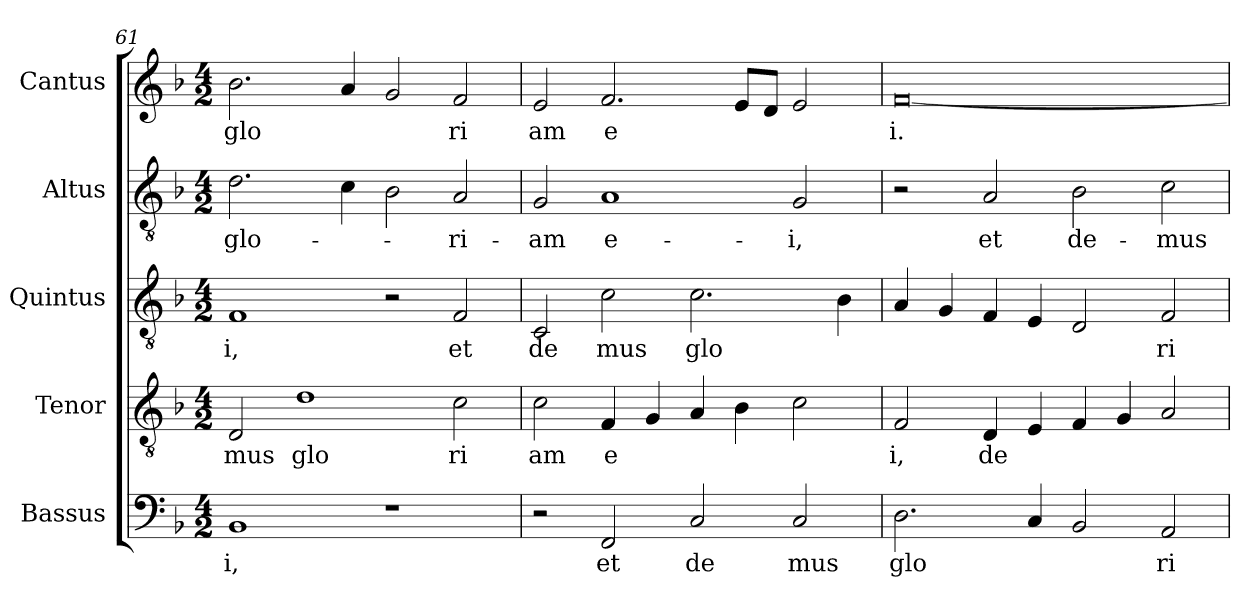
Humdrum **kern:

**kern	**text	**kern	**text	**kern	**text	**kern	**text	**kern	**text
*part5	*part5	*part4	*part4	*part3	*part3	*part2	*part2	*part1	*part1
*staff5	*staff5	*staff4	*staff4	*staff3	*staff3	*staff2	*staff2	*staff1	*staff1
*I"Bassus	*	*I"Tenor	*	*I"Quintus	*	*I"Altus	*	*I"Cantus	*
*clefF4	*	*clefGv2	*	*clefGv2	*	*clefGv2	*	*clefG2	*
*k[b-]	*	*k[b-]	*	*k[b-]	*	*k[b-]	*	*k[b-]	*
*F:	*	*F:	*	*F:	*	*F:	*	*F:	*
*M4/2	*	*M4/2	*	*M4/2	*	*M4/2	*	*M4/2	*
=61	=61	=61	=61	=61	=61	=61	=61	=61	=61
!	!LO:LY:b:cj	!	!LO:LY:b:cj	!	!LO:LY:b:cj	!	!LO:LY:b	!	!LO:LY:b
1BB-	i,	2D/	mus	1F	i,	2.d\	glo-	2.b-\	glo
!	!	!	!LO:LY:b:cj	!	!	!	!	!	!
.	.	1d	glo	.	.	.	.	.	.
.	.	.	.	.	.	4c\	.	4a/	.
1r	.	.	.	2r	.	2B-\	.	2g/	.
!	!	!	!LO:LY:b:cj	!	!LO:LY:b:cj	!	!LO:LY:b:cj	!	!LO:LY:b:cj
.	.	2c\	ri	2F/	et	2A/	-ri-	2f/	ri
=62	=62	=62	=62	=62	=62	=62	=62	=62	=62
!	!	!	!LO:LY:b:cj	!	!LO:LY:b:cj	!	!LO:LY:b:cj	!	!LO:LY:b:cj
2r	.	2c\	am	2C/	de	2G/	-am	2e/	am
!	!LO:LY:b:cj	!	!LO:LY:b:cj	!	!LO:LY:b:cj	!	!LO:LY:b:cj	!	!LO:LY:b:cj
2FF/	et	4F/	e	2c\	mus	1A	e-	2.f/	e
.	.	4G/	.	.	.	.	.	.	.
!	!LO:LY:b:cj	!	!	!	!LO:LY:b	!	!	!	!
2C/	de	4A/	.	2.c\	glo	.	.	.	.
.	.	4B-\	.	.	.	.	.	8e/L	.
.	.	.	.	.	.	.	.	8d/J	.
!	!LO:LY:b:cj	!	!	!	!	!	!LO:LY:b:cj	!	!
2C/	mus	2c\	.	.	.	2G/	-i,	2e/	.
.	.	.	.	4B-\	.	.	.	.	.
=63	=63	=63	=63	=63	=63	=63	=63	=63	=63
!	!LO:LY:b	!	!LO:LY:b:cj	!	!	!	!	!	!LO:LY:b:rj
2.D\	glo	2F/	i,	4A/	.	2r	.	[<0f	i.
.	.	.	.	4G/	.	.	.	.	.
!	!	!	!LO:LY:b:cj	!	!	!	!LO:LY:b:cj	!	!
.	.	4D/	de	4F/	.	2A/	et	.	.
4C/	.	4E/	.	4E/	.	.	.	.	.
!	!	!	!	!	!	!	!LO:LY:b:cj	!	!
2BB-/	.	4F/	.	2D/	.	2B-\	de-	.	.
.	.	4G/	.	.	.	.	.	.	.
!	!LO:LY:b:cj	!	!	!	!LO:LY:b:cj	!	!LO:LY:b:cj	!	!
2AA/	ri	2A/	.	2F/	ri	2c\	-mus	.	.
=	=	=	=	=	=	=	=	=	=
*-	*-	*-	*-	*-	*-	*-	*-	*-	*-
